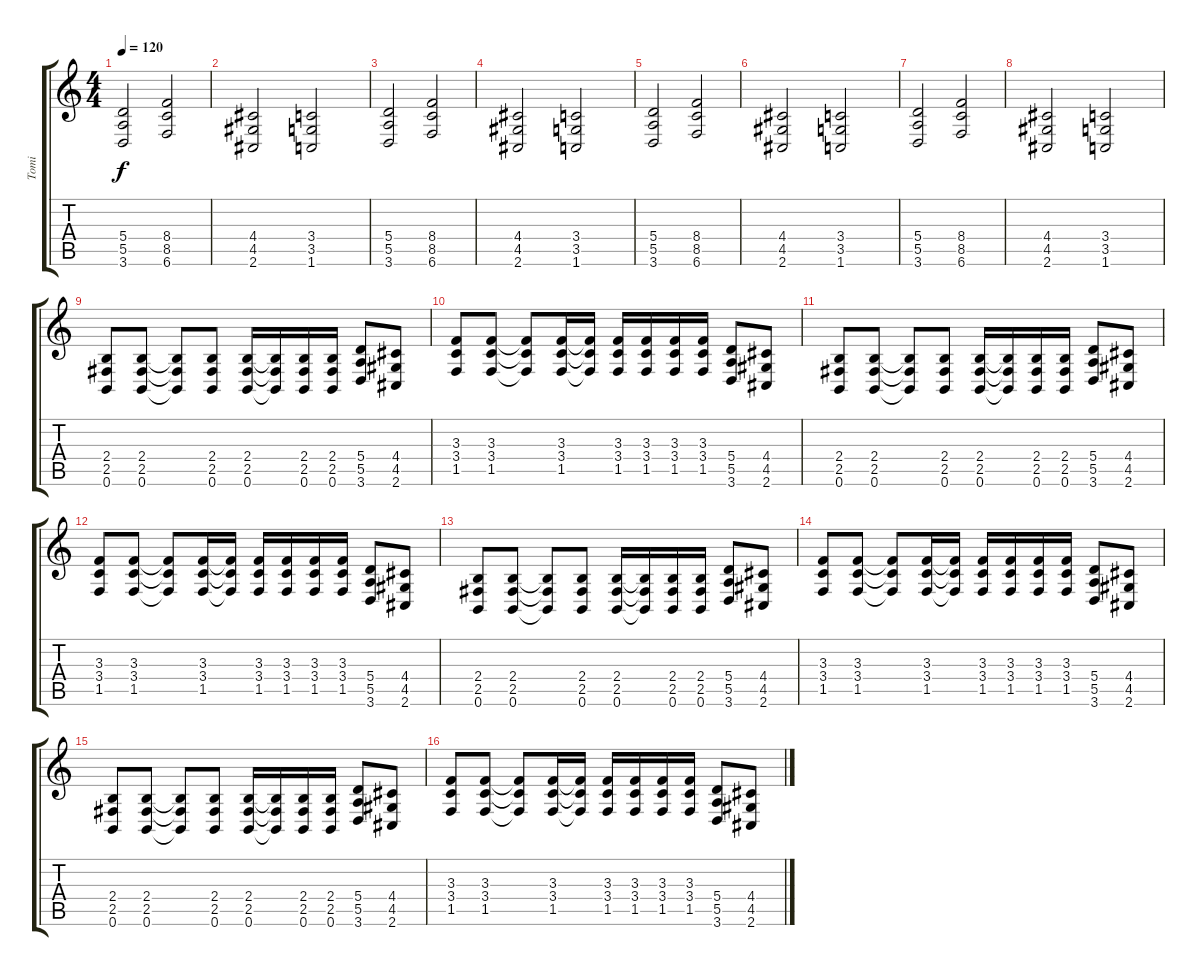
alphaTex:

\track ("Tomi" "Tomi") {instrument distortionguitar}
\staff {score tabs}
\tuning (B3 Gb3 D3 A2 E2 B1) {hide}
\ts (4 4)
\tempo 120
\clef g2
\ks c
(5.4 5.5 3.6).2{dy f} (8.4 8.5 6.6).2 |
(4.4 4.5 2.6).2 (3.4 3.5 1.6).2 |
(5.4 5.5 3.6).2 (8.4 8.5 6.6).2 |
(4.4 4.5 2.6).2 (3.4 3.5 1.6).2 |
(5.4 5.5 3.6).2 (8.4 8.5 6.6).2 |
(4.4 4.5 2.6).2 (3.4 3.5 1.6).2 |
(5.4 5.5 3.6).2 (8.4 8.5 6.6).2 |
(4.4 4.5 2.6).2 (3.4 3.5 1.6).2 |
(2.4 2.5 0.6).8 (2.4 2.5 0.6).8 (2.4{t} 2.5{t} 0.6{t}).8 (2.4 2.5 0.6).8 (2.4 2.5 0.6).16 (2.4{t} 2.5{t} 0.6{t}).16 (2.4 2.5 0.6).16 (2.4 2.5 0.6).16 (5.4 5.5 3.6).8 (4.4 4.5 2.6).8 |
(3.3 3.4 1.5).8 (3.3 3.4 1.5).8 (3.3{t} 3.4{t} 1.5{t}).8 (3.3 3.4 1.5).16 (3.3{t} 3.4{t} 1.5{t}).16 (3.3 3.4 1.5).16 (3.3 3.4 1.5).16 (3.3 3.4 1.5).16 (3.3 3.4 1.5).16 (5.4 5.5 3.6).8 (4.4 4.5 2.6).8 |
(2.4 2.5 0.6).8 (2.4 2.5 0.6).8 (2.4{t} 2.5{t} 0.6{t}).8 (2.4 2.5 0.6).8 (2.4 2.5 0.6).16 (2.4{t} 2.5{t} 0.6{t}).16 (2.4 2.5 0.6).16 (2.4 2.5 0.6).16 (5.4 5.5 3.6).8 (4.4 4.5 2.6).8 |
(3.3 3.4 1.5).8 (3.3 3.4 1.5).8 (3.3{t} 3.4{t} 1.5{t}).8 (3.3 3.4 1.5).16 (3.3{t} 3.4{t} 1.5{t}).16 (3.3 3.4 1.5).16 (3.3 3.4 1.5).16 (3.3 3.4 1.5).16 (3.3 3.4 1.5).16 (5.4 5.5 3.6).8 (4.4 4.5 2.6).8 |
(2.4 2.5 0.6).8 (2.4 2.5 0.6).8 (2.4{t} 2.5{t} 0.6{t}).8 (2.4 2.5 0.6).8 (2.4 2.5 0.6).16 (2.4{t} 2.5{t} 0.6{t}).16 (2.4 2.5 0.6).16 (2.4 2.5 0.6).16 (5.4 5.5 3.6).8 (4.4 4.5 2.6).8 |
(3.3 3.4 1.5).8 (3.3 3.4 1.5).8 (3.3{t} 3.4{t} 1.5{t}).8 (3.3 3.4 1.5).16 (3.3{t} 3.4{t} 1.5{t}).16 (3.3 3.4 1.5).16 (3.3 3.4 1.5).16 (3.3 3.4 1.5).16 (3.3 3.4 1.5).16 (5.4 5.5 3.6).8 (4.4 4.5 2.6).8 |
(2.4 2.5 0.6).8 (2.4 2.5 0.6).8 (2.4{t} 2.5{t} 0.6{t}).8 (2.4 2.5 0.6).8 (2.4 2.5 0.6).16 (2.4{t} 2.5{t} 0.6{t}).16 (2.4 2.5 0.6).16 (2.4 2.5 0.6).16 (5.4 5.5 3.6).8 (4.4 4.5 2.6).8 |
(3.3 3.4 1.5).8 (3.3 3.4 1.5).8 (3.3{t} 3.4{t} 1.5{t}).8 (3.3 3.4 1.5).16 (3.3{t} 3.4{t} 1.5{t}).16 (3.3 3.4 1.5).16 (3.3 3.4 1.5).16 (3.3 3.4 1.5).16 (3.3 3.4 1.5).16 (5.4 5.5 3.6).8 (4.4 4.5 2.6).8
